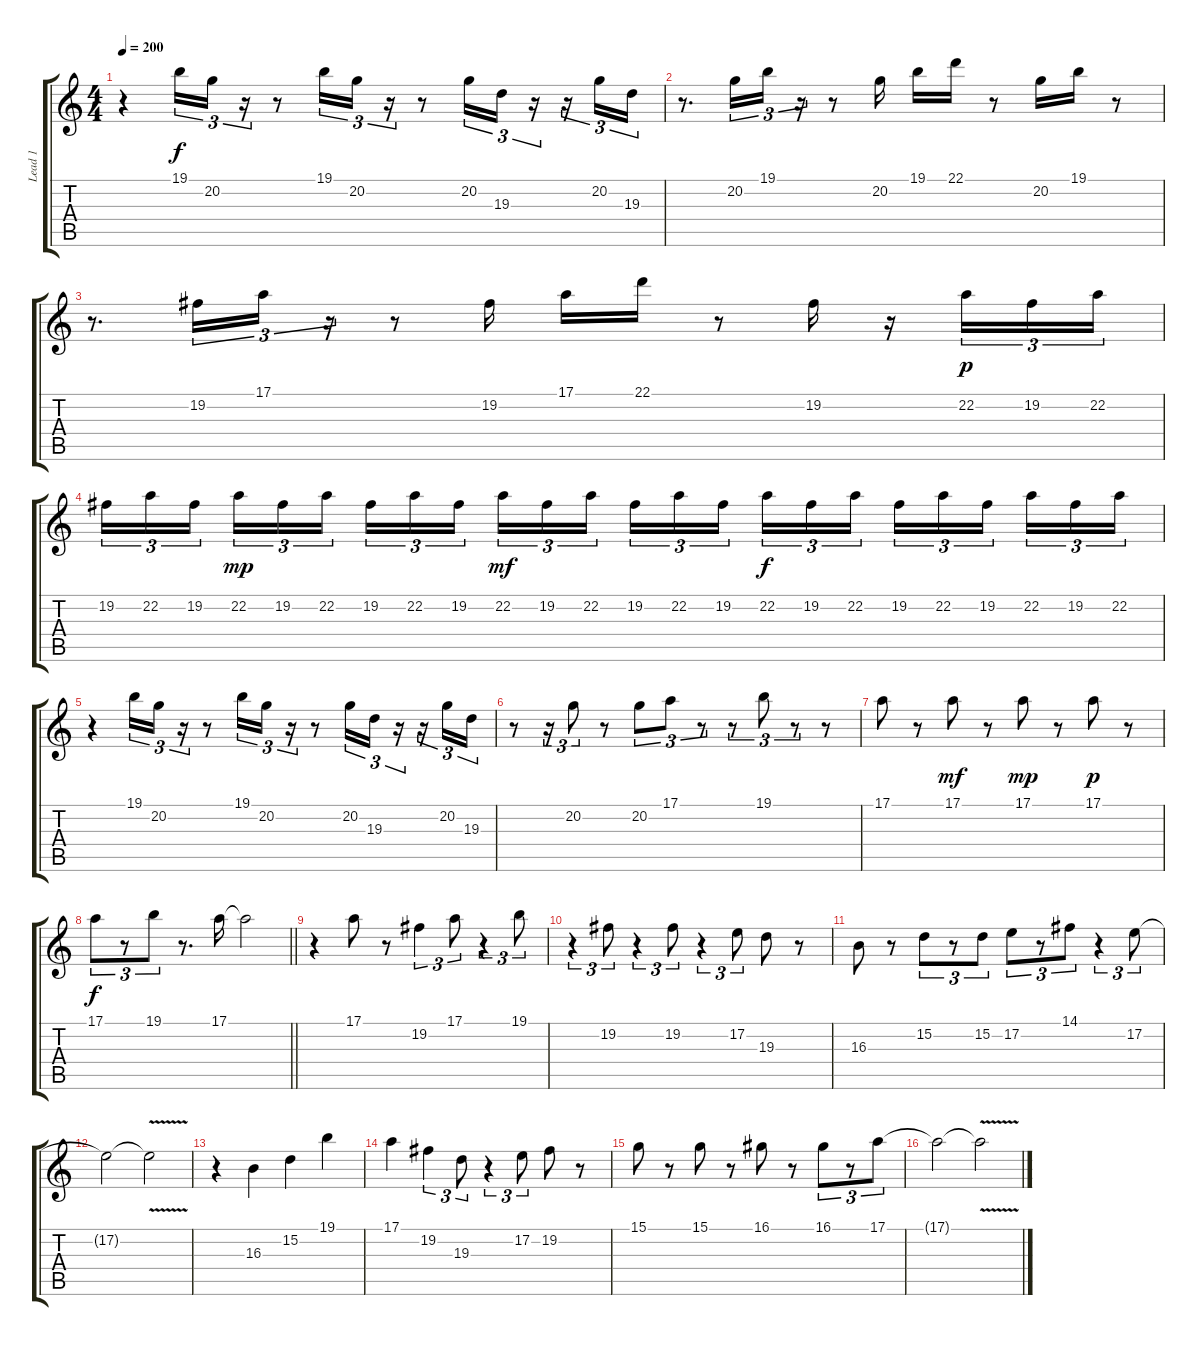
\track ("Lead 1" "Lead 1") {instrument lead1square}
\staff {score tabs}
\tuning (E4 B3 G3 D3 A2 E2) {hide}
\ts (4 4)
\tempo 200
\clef g2
\ks c
r.4{dy f} 19.1.16{tu (3 2)} 20.2.16{tu (3 2)} r.16{tu (3 2)} r.8 19.1.16{tu (3 2)} 20.2.16{tu (3 2)} r.16{tu (3 2)} r.8 20.2.16{tu (3 2)} 19.3.16{tu (3 2)} r.16{tu (3 2)} r.16{tu (3 2)} 20.2.16{tu (3 2)} 19.3.16{tu (3 2)} |
r.8{d} 20.2.16{tu (3 2)} 19.1.16{tu (3 2)} r.16{tu (3 2)} r.8 20.2.16 19.1.16 22.1.16 r.8 20.2.16 19.1.16 r.8 |
r.8{d} 19.2.16{tu (3 2)} 17.1.16{tu (3 2)} r.16{tu (3 2)} r.8 19.2.16 17.1.16 22.1.16 r.8 19.2.16 r.16 22.2.16{tu (3 2) dy p} 19.2.16{tu (3 2)} 22.2.16{tu (3 2)} |
19.2.16{tu (3 2)} 22.2.16{tu (3 2)} 19.2.16{tu (3 2)} 22.2.16{tu (3 2) dy mp} 19.2.16{tu (3 2)} 22.2.16{tu (3 2)} 19.2.16{tu (3 2)} 22.2.16{tu (3 2)} 19.2.16{tu (3 2)} 22.2.16{tu (3 2) dy mf} 19.2.16{tu (3 2)} 22.2.16{tu (3 2)} 19.2.16{tu (3 2)} 22.2.16{tu (3 2)} 19.2.16{tu (3 2)} 22.2.16{tu (3 2) dy f} 19.2.16{tu (3 2)} 22.2.16{tu (3 2)} 19.2.16{tu (3 2)} 22.2.16{tu (3 2)} 19.2.16{tu (3 2)} 22.2.16{tu (3 2)} 19.2.16{tu (3 2)} 22.2.16{tu (3 2)} |
r.4 19.1.16{tu (3 2)} 20.2.16{tu (3 2)} r.16{tu (3 2)} r.8 19.1.16{tu (3 2)} 20.2.16{tu (3 2)} r.16{tu (3 2)} r.8 20.2.16{tu (3 2)} 19.3.16{tu (3 2)} r.16{tu (3 2)} r.16{tu (3 2)} 20.2.16{tu (3 2)} 19.3.16{tu (3 2)} |
r.8 r.16{tu (3 2)} 20.2.8{tu (3 2)} r.8 20.2.8{tu (3 2)} 17.1.8{tu (3 2)} r.8{tu (3 2)} r.8{tu (3 2)} 19.1.8{tu (3 2)} r.8{tu (3 2)} r.8 |
17.1.8 r.8 17.1.8{dy mf} r.8 17.1.8{dy mp} r.8 17.1.8{dy p} r.8 |
\barLineRight lightlight
17.1.8{tu (3 2) dy f} r.8{tu (3 2)} 19.1.8{tu (3 2)} r.8{d} 17.1.16 17.1{t}.2 |
\section ("" "")
r.4 17.1.8 r.8 19.2.4{tu (3 2)} 17.1.8{tu (3 2)} r.4{tu (3 2)} 19.1.8{tu (3 2)} |
r.4{tu (3 2)} 19.2.8{tu (3 2)} r.4{tu (3 2)} 19.2.8{tu (3 2)} r.4{tu (3 2)} 17.2.8{tu (3 2)} 19.3.8 r.8 |
16.3.8 r.8 15.2.8{tu (3 2)} r.8{tu (3 2)} 15.2.8{tu (3 2)} 17.2.8{tu (3 2)} r.8{tu (3 2)} 14.1.8{tu (3 2)} r.4{tu (3 2)} 17.2.8{tu (3 2)} |
17.2{t}.2 17.2{v t}.2 |
r.4 16.3.4 15.2.4 19.1.4 |
17.1.4 19.2.4{tu (3 2)} 19.3.8{tu (3 2)} r.4{tu (3 2)} 17.2.8{tu (3 2)} 19.2.8 r.8 |
15.1.8 r.8 15.1.8 r.8 16.1.8 r.8 16.1.8{tu (3 2)} r.8{tu (3 2)} 17.1.8{tu (3 2)} |
17.1{t}.2 17.1{v t}.2
